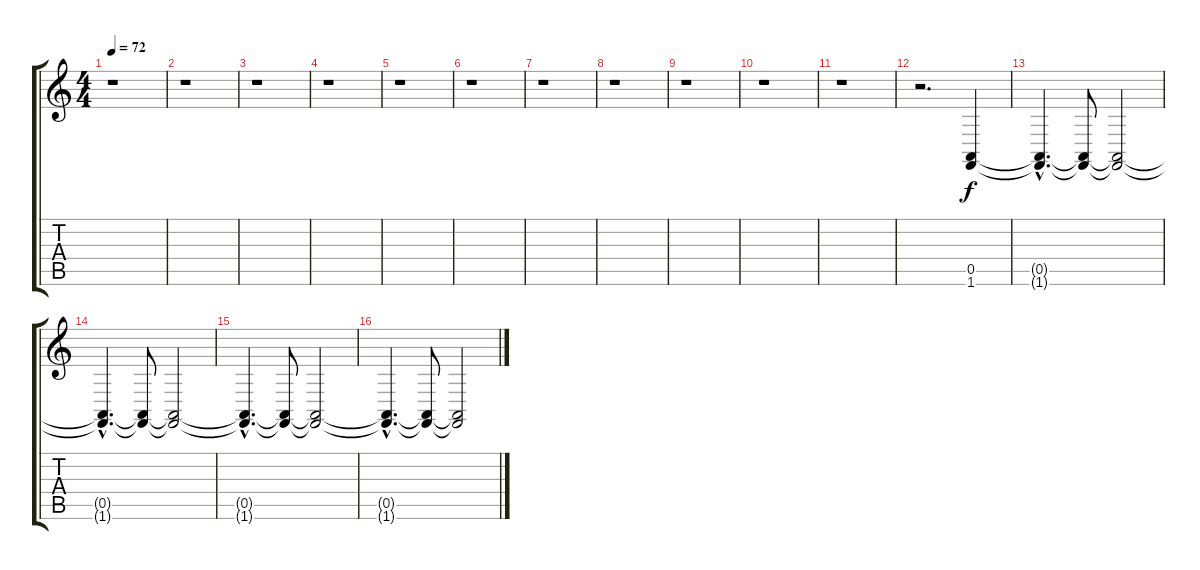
\track "" {instrument acousticgrandpiano}
\staff {score tabs}
\tuning (E4 B3 G3 D3 A2 E2) {hide}
\ts (4 4)
\tempo 72
\clef g2
\ks c
r.1{dy f} |
r.1 |
r.1 |
r.1 |
r.1 |
r.1 |
r.1 |
r.1 |
r.1 |
r.1 |
r.1 |
r.2{d} (0.5 1.6).4 |
(0.5{hac t} 1.6{hac t}).4{d} (0.5{t} 1.6{t}).8 (0.5{t} 1.6{t}).2 |
(0.5{hac t} 1.6{hac t}).4{d} (0.5{t} 1.6{t}).8 (0.5{t} 1.6{t}).2 |
(0.5{hac t} 1.6{hac t}).4{d} (0.5{t} 1.6{t}).8 (0.5{t} 1.6{t}).2 |
(0.5{hac t} 1.6{hac t}).4{d} (0.5{t} 1.6{t}).8 (0.5{t} 1.6{t}).2
